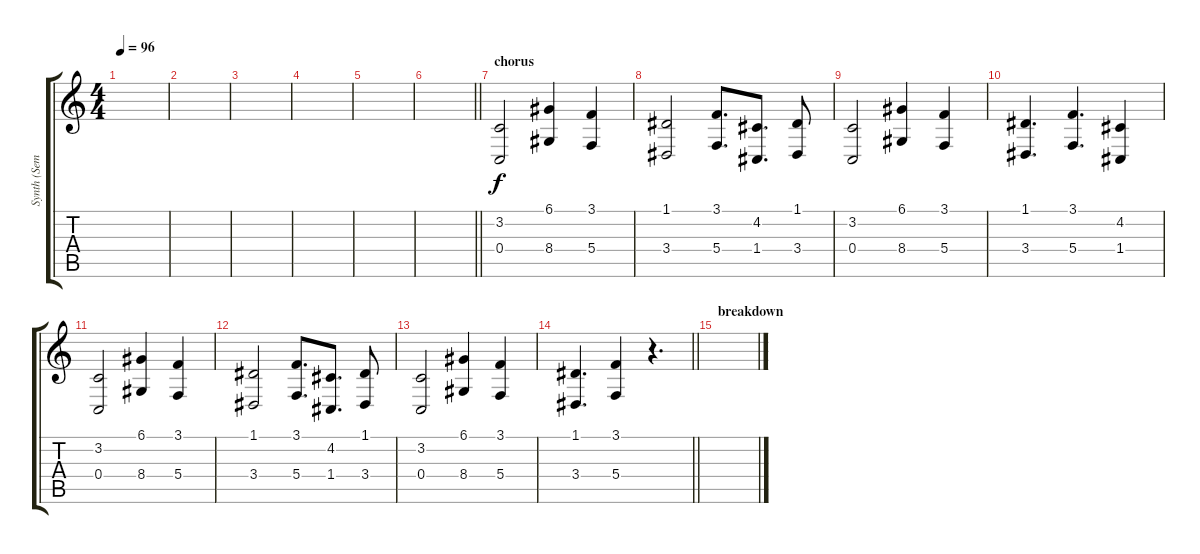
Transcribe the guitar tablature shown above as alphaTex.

\track ("Synth (Semple)" "Synth (Sem") {instrument stringensemble1}
\staff {score tabs}
\tuning (D4 A3 F3 C3 G2 C2) {hide}
\ts (4 4)
\tempo 96
\clef g2
\ks c
|
|
|
|
|
\barLineRight lightlight
|
\section ("" "chorus")
(3.2 0.4).2 (6.1 8.4).4 (3.1 5.4).4 |
(1.1 3.4).2 (3.1 5.4).8{d} (4.2 1.4).8{d} (1.1 3.4).8 |
(3.2 0.4).2 (6.1 8.4).4 (3.1 5.4).4 |
(1.1 3.4).4{d} (3.1 5.4).4{d} (4.2 1.4).4 |
(3.2 0.4).2 (6.1 8.4).4 (3.1 5.4).4 |
(1.1 3.4).2 (3.1 5.4).8{d} (4.2 1.4).8{d} (1.1 3.4).8 |
(3.2 0.4).2 (6.1 8.4).4 (3.1 5.4).4 |
\barLineRight lightlight
(1.1 3.4).4{d} (3.1 5.4).4 r.4{d} |
\section ("" "breakdown")
